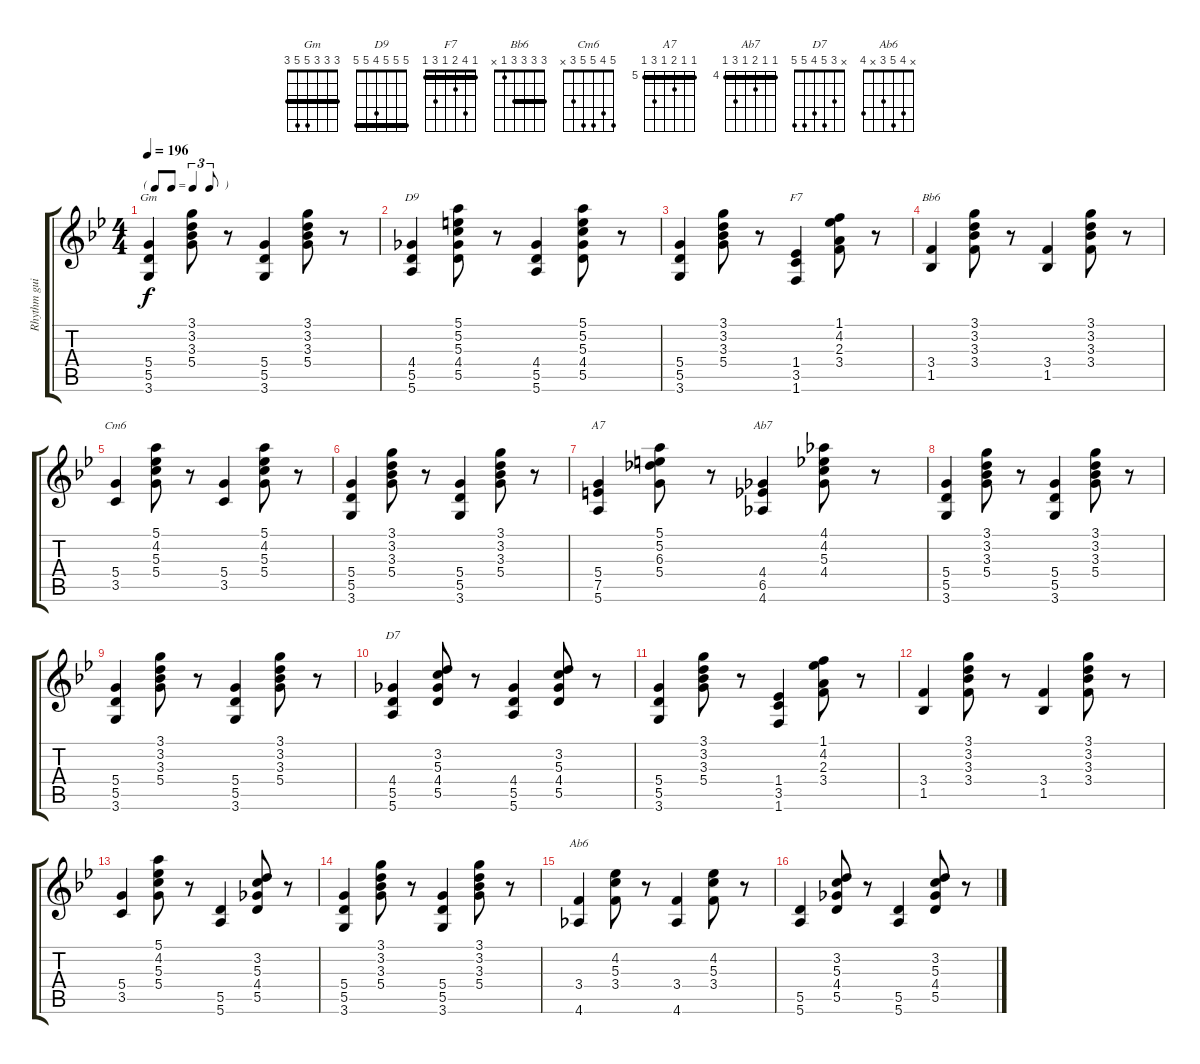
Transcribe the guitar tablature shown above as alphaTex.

\track ("Rhythm guitar" "Rhythm gui") {instrument acousticguitarsteel}
\staff {score tabs}
\tuning (E4 B3 G3 D3 A2 E2) {hide}
\chord ("Gm" 3 3 3 5 5 3) {barre 3}
\chord ("D9" 5 5 5 4 5 5) {barre 5}
\chord ("F7" 1 4 2 1 3 1) {barre 1}
\chord ("Bb6" 3 3 3 3 1 x) {barre 3}
\chord ("Cm6" 5 4 5 5 3 x)
\chord ("A7" 5 5 6 5 7 5) {firstfret 5 barre 5}
\chord ("Ab7" 4 4 5 4 6 4) {firstfret 4 barre 4}
\chord ("D7" x 3 5 4 5 5)
\chord ("Ab6" x 4 5 3 x 4)
\ts (4 4)
\tf triplet8th
\tempo 196
\clef g2
\ks gminor
(5.4 5.5 3.6).4{ch "Gm" dy f} (3.1 3.2 3.3 5.4).8 r.8 (5.4 5.5 3.6).4 (3.1 3.2 3.3 5.4).8 r.8 |
(4.4 5.5 5.6).4{ch "D9"} (5.1 5.2 5.3 4.4 5.5).8 r.8 (4.4 5.5 5.6).4 (5.1 5.2 5.3 4.4 5.5).8 r.8 |
(5.4 5.5 3.6).4 (3.1 3.2 3.3 5.4).8 r.8 (1.4 3.5 1.6).4{ch "F7"} (1.1 4.2 2.3 3.4).8 r.8 |
(3.4 1.5).4{ch "Bb6"} (3.1 3.2 3.3 3.4).8 r.8 (3.4 1.5).4 (3.1 3.2 3.3 3.4).8 r.8 |
(5.4 3.5).4{ch "Cm6"} (5.1 4.2 5.3 5.4).8 r.8 (5.4 3.5).4 (5.1 4.2 5.3 5.4).8 r.8 |
(5.4 5.5 3.6).4 (3.1 3.2 3.3 5.4).8 r.8 (5.4 5.5 3.6).4 (3.1 3.2 3.3 5.4).8 r.8 |
(5.4 7.5 5.6).4{ch "A7"} (5.1 5.2 6.3 5.4).8 r.8 (4.4 6.5 4.6).4{ch "Ab7"} (4.1 4.2 5.3 4.4).8 r.8 |
(5.4 5.5 3.6).4 (3.1 3.2 3.3 5.4).8 r.8 (5.4 5.5 3.6).4 (3.1 3.2 3.3 5.4).8 r.8 |
(5.4 5.5 3.6).4 (3.1 3.2 3.3 5.4).8 r.8 (5.4 5.5 3.6).4 (3.1 3.2 3.3 5.4).8 r.8 |
(4.4 5.5 5.6).4{ch "D7"} (3.2 5.3 4.4 5.5).8 r.8 (4.4 5.5 5.6).4 (3.2 5.3 4.4 5.5).8 r.8 |
(5.4 5.5 3.6).4 (3.1 3.2 3.3 5.4).8 r.8 (1.4 3.5 1.6).4 (1.1 4.2 2.3 3.4).8 r.8 |
(3.4 1.5).4 (3.1 3.2 3.3 3.4).8 r.8 (3.4 1.5).4 (3.1 3.2 3.3 3.4).8 r.8 |
(5.4 3.5).4 (5.1 4.2 5.3 5.4).8 r.8 (5.5 5.6).4 (3.2 5.3 4.4 5.5).8 r.8 |
(5.4 5.5 3.6).4 (3.1 3.2 3.3 5.4).8 r.8 (5.4 5.5 3.6).4 (3.1 3.2 3.3 5.4).8 r.8 |
(3.4 4.6).4{ch "Ab6"} (4.2 5.3 3.4).8 r.8 (3.4 4.6).4 (4.2 5.3 3.4).8 r.8 |
(5.5 5.6).4 (3.2 5.3 4.4 5.5).8 r.8 (5.5 5.6).4 (3.2 5.3 4.4 5.5).8 r.8
